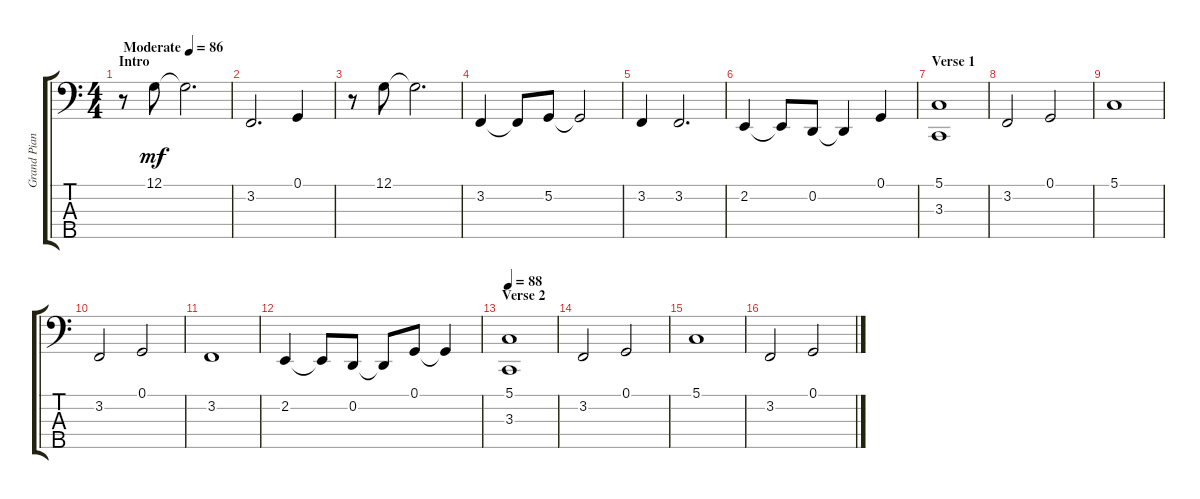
\track ("Grand Piano (Staff 2)" "Grand Pian") {instrument acousticgrandpiano}
\staff {score tabs}
\tuning (G2 D2 A1 E1 B0) {hide}
\ts (4 4)
\section ("" "Intro")
\tempo (86 "Moderate")
\clef f4
\ks c
r.8{dy mf instrument acousticgrandpiano} 12.1.8 12.1{t}.2{d} |
3.2.2{d} 0.1.4 |
r.8 12.1.8 12.1{t}.2{d} |
3.2.4 3.2{t}.8 5.2.8 5.2{t}.2 |
3.2.4 3.2.2{d} |
2.2.4 2.2{t}.8 0.2.8 0.2{t}.4 0.1.4 |
\section ("" "Verse 1")
(5.1 3.3).1 |
3.2.2 0.1.2 |
5.1.1 |
3.2.2 0.1.2 |
3.2.1 |
2.2.4 2.2{t}.8 0.2.8 0.2{t}.8 0.1.8 0.1{t}.4 |
\section ("" "Verse 2")
\tempo 88
(5.1 3.3).1 |
3.2.2 0.1.2 |
5.1.1 |
3.2.2 0.1.2
